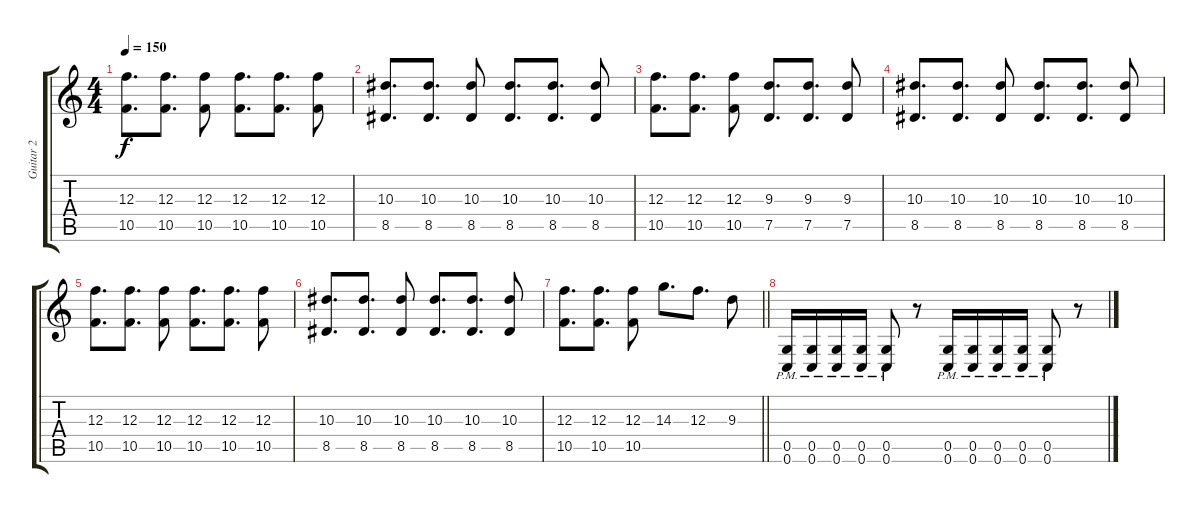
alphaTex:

\track ("Guitar 2" "Guitar 2") {instrument distortionguitar}
\staff {score tabs}
\tuning (D4 A3 F3 C3 G2 C2) {hide}
\ts (4 4)
\tempo 150
\clef g2
\ks c
(12.3 10.5).8{d dy f} (12.3 10.5).8{d} (12.3 10.5).8 (12.3 10.5).8{d} (12.3 10.5).8{d} (12.3 10.5).8 |
(10.3 8.5).8{d} (10.3 8.5).8{d} (10.3 8.5).8 (10.3 8.5).8{d} (10.3 8.5).8{d} (10.3 8.5).8 |
(12.3 10.5).8{d} (12.3 10.5).8{d} (12.3 10.5).8 (9.3 7.5).8{d} (9.3 7.5).8{d} (9.3 7.5).8 |
(10.3 8.5).8{d} (10.3 8.5).8{d} (10.3 8.5).8 (10.3 8.5).8{d} (10.3 8.5).8{d} (10.3 8.5).8 |
(12.3 10.5).8{d} (12.3 10.5).8{d} (12.3 10.5).8 (12.3 10.5).8{d} (12.3 10.5).8{d} (12.3 10.5).8 |
(10.3 8.5).8{d} (10.3 8.5).8{d} (10.3 8.5).8 (10.3 8.5).8{d} (10.3 8.5).8{d} (10.3 8.5).8 |
\barLineRight lightlight
(12.3 10.5).8{d} (12.3 10.5).8{d} (12.3 10.5).8 14.3.8{d} 12.3.8{d} 9.3.8 |
(0.5{pm} 0.6{pm}).16 (0.5{pm} 0.6{pm}).16 (0.5{pm} 0.6{pm}).16 (0.5{pm} 0.6{pm}).16 (0.5{pm} 0.6{pm}).8 r.8 (0.5{pm} 0.6{pm}).16 (0.5{pm} 0.6{pm}).16 (0.5{pm} 0.6{pm}).16 (0.5{pm} 0.6{pm}).16 (0.5{pm} 0.6{pm}).8 r.8
